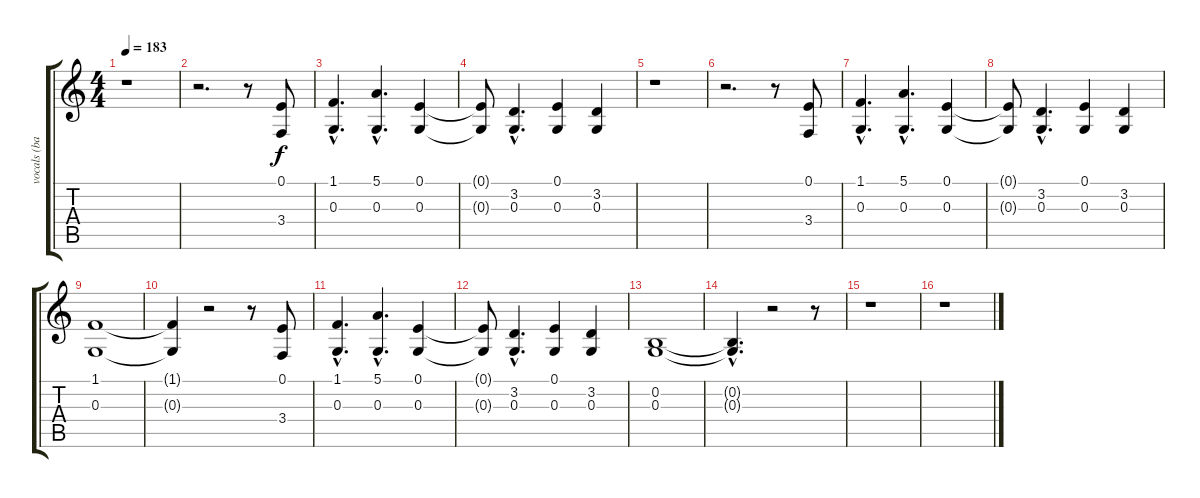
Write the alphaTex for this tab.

\track ("vocals (back)" "vocals (ba") {instrument lead1square}
\staff {score tabs}
\tuning (E4 B3 G3 D3 A2 E2) {hide}
\ts (4 4)
\tempo 183
\clef g2
\ks c
r.1{dy f} |
r.2{d} r.8 (0.1 3.4).8 |
(1.1{hac} 0.3{hac}).4{d} (5.1{hac} 0.3{hac}).4{d} (0.1 0.3).4 |
(0.1{t} 0.3{t}).8 (3.2{hac} 0.3{hac}).4{d} (0.1 0.3).4 (3.2 0.3).4 |
r.1 |
r.2{d} r.8 (0.1 3.4).8 |
(1.1{hac} 0.3{hac}).4{d} (5.1{hac} 0.3{hac}).4{d} (0.1 0.3).4 |
(0.1{t} 0.3{t}).8 (3.2{hac} 0.3{hac}).4{d} (0.1 0.3).4 (3.2 0.3).4 |
(1.1 0.3).1 |
(1.1{t} 0.3{t}).4 r.2 r.8 (0.1 3.4).8 |
(1.1{hac} 0.3{hac}).4{d} (5.1{hac} 0.3{hac}).4{d} (0.1 0.3).4 |
(0.1{t} 0.3{t}).8 (3.2{hac} 0.3{hac}).4{d} (0.1 0.3).4 (3.2 0.3).4 |
(0.2 0.3).1 |
(0.2{hac t} 0.3{hac t}).4{d} r.2 r.8 |
r.1 |
r.1
